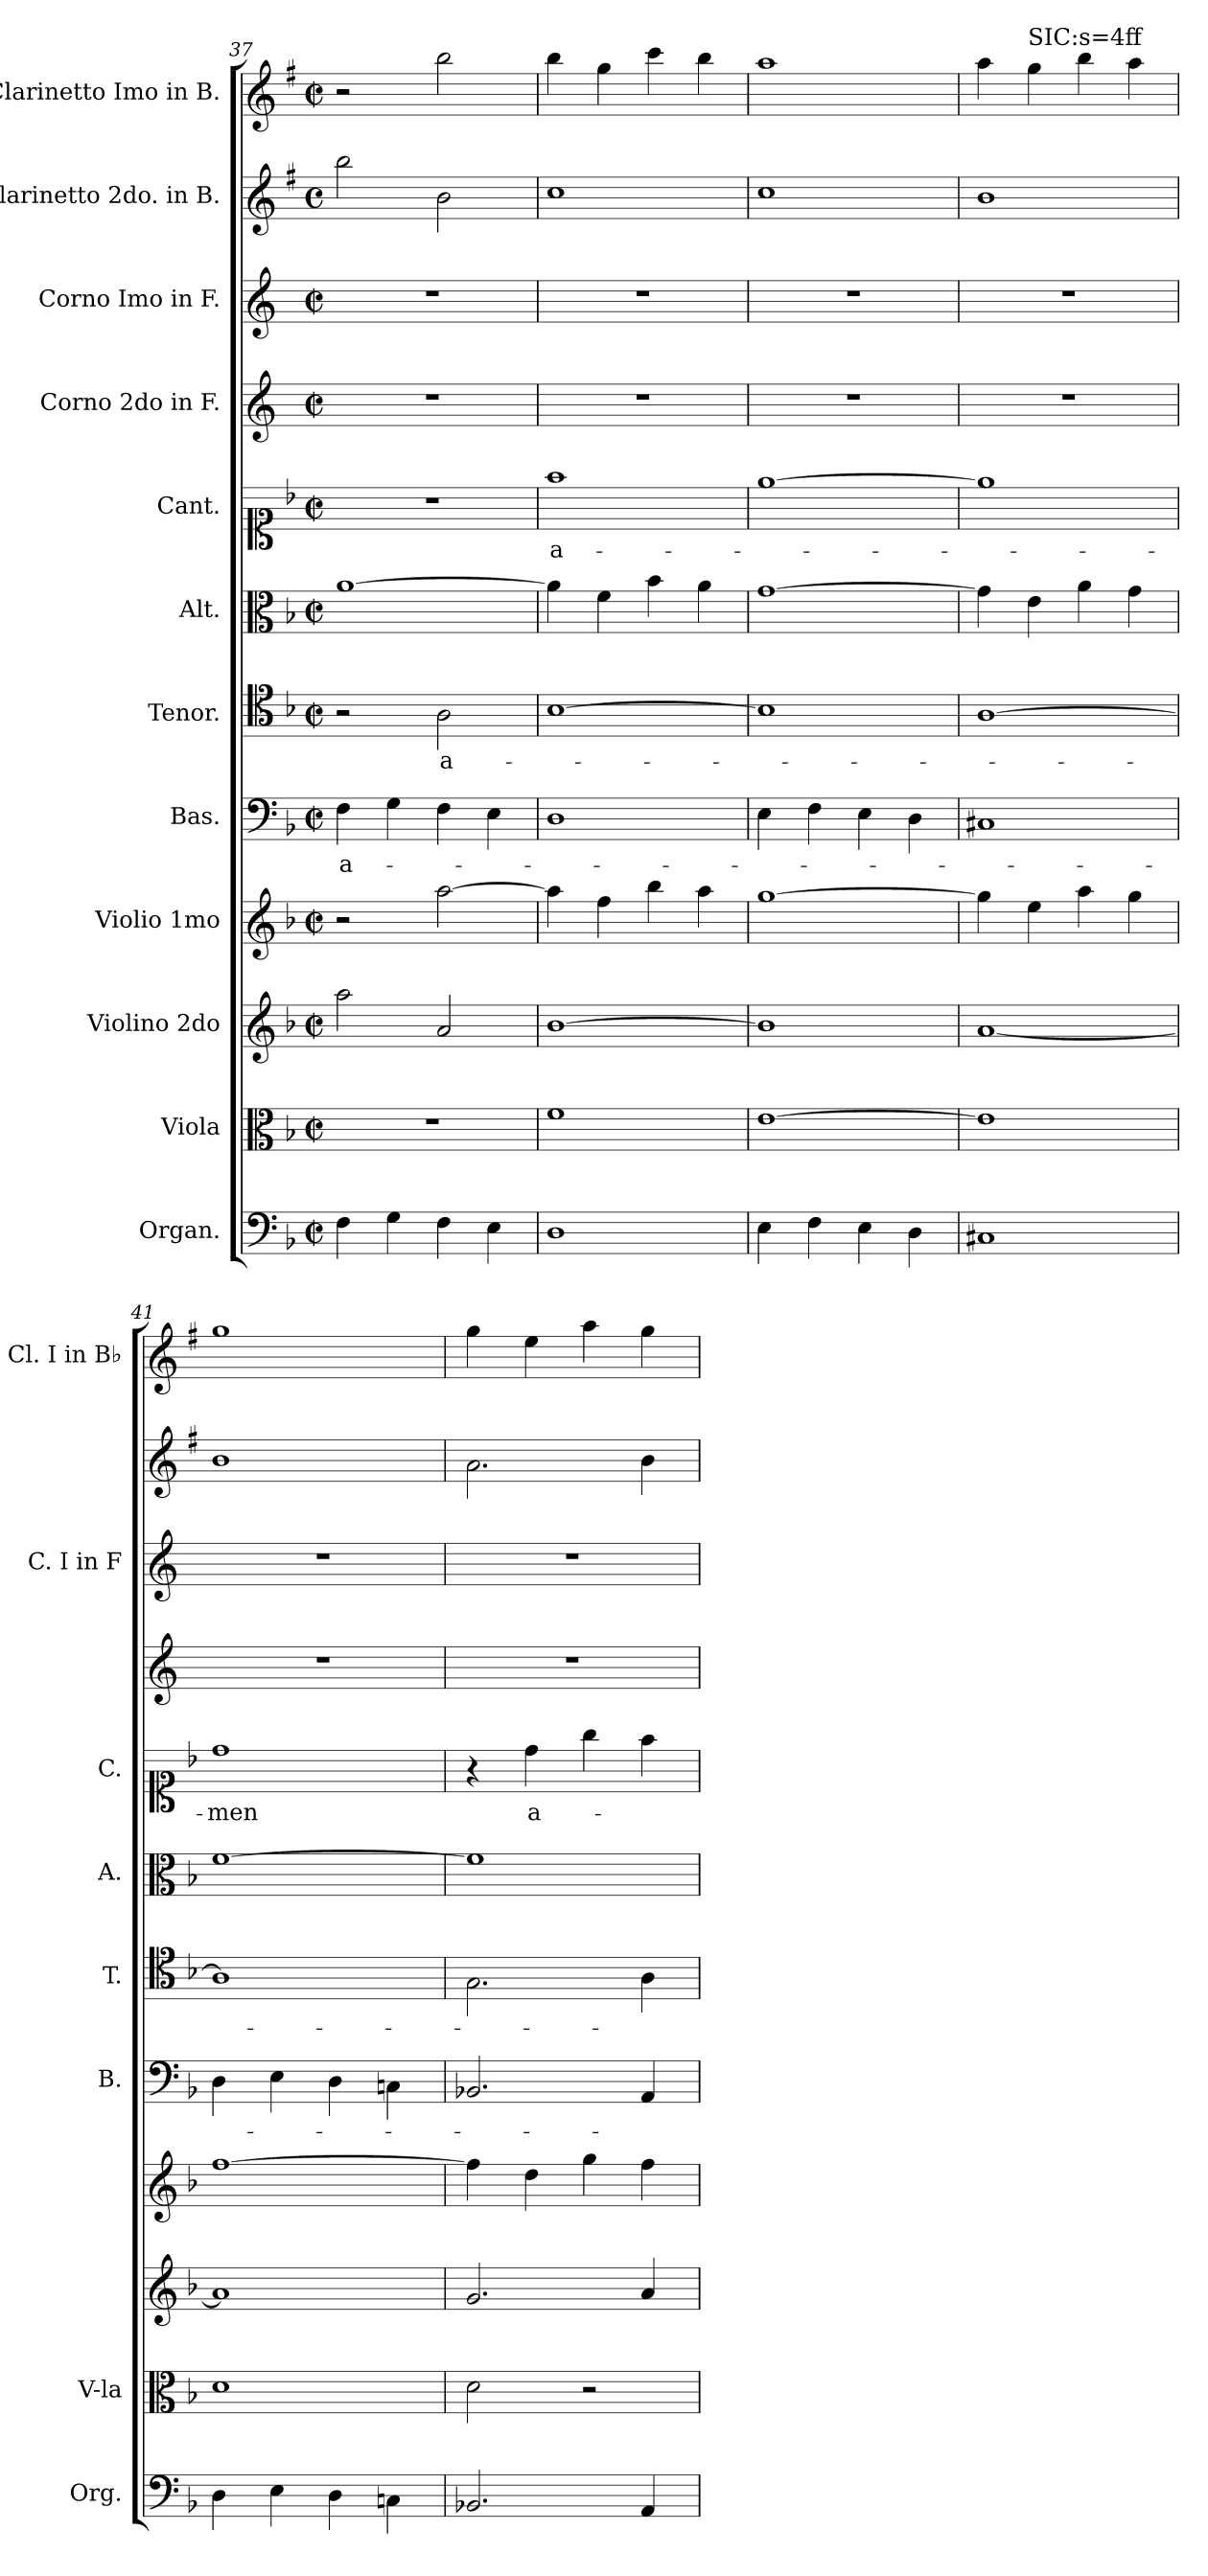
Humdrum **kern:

**kern	**kern	**kern	**kern	**kern	**text	**kern	**text	**kern	**kern	**text	**kern	**kern	**kern	**kern
*part12	*part11	*part10	*part9	*part8	*part8	*part7	*part7	*part6	*part5	*part5	*part4	*part3	*part2	*part1
*staff12	*staff11	*staff10	*staff9	*staff8	*staff8	*staff7	*staff7	*staff6	*staff5	*staff5	*staff4	*staff3	*staff2	*staff1
*I"Organ.	*I"Viola	*I"Violino 2do	*I"Violio 1mo	*I"Bas.	*	*I"Tenor.	*	*I"Alt.	*I"Cant.	*	*I"Corno 2do in F.	*I"Corno Imo in F.	*I"Clarinetto 2do. in B.	*I"Clarinetto Imo in B.
*I'Org.	*I'V-la	*	*	*I'B.	*	*I'T.	*	*I'A.	*I'C.	*	*	*I'C. I in F	*	*I'Cl. I in B♭
*clefF4	*clefC3	*clefG2	*clefG2	*clefF4	*	*clefC4	*	*clefC3	*clefC1	*	*clefG2	*clefG2	*clefG2	*clefG2
*	*	*	*	*	*	*	*	*	*	*	*ITrd4c7	*ITrd4c7	*ITrd1c2	*ITrd1c2
*k[b-]	*k[b-]	*k[b-]	*k[b-]	*k[b-]	*	*k[b-]	*	*k[b-]	*k[b-]	*	*k[b-]	*k[b-]	*k[b-]	*k[b-]
*d:	*d:	*d:	*d:	*d:	*	*d:	*	*d:	*d:	*	*d:	*d:	*d:	*d:
*M2/2	*M2/2	*M2/2	*M2/2	*M2/2	*	*M2/2	*	*M2/2	*M2/2	*	*M2/2	*M2/2	*M2/2	*M2/2
*met(c|)	*met(c|)	*met(c|)	*met(c|)	*met(c|)	*	*met(c|)	*	*met(c|)	*met(c|)	*	*met(c|)	*met(c|)	*met(c)	*met(c|)
=37	=37	=37	=37	=37	=37	=37	=37	=37	=37	=37	=37	=37	=37	=37
4F\	1r	2aa\	2r	4F\	a-	2r	.	[1a	1r	.	1r	1r	2aa\	2r
4G\	.	.	.	4G\	.	.	.	.	.	.	.	.	.	.
4F\	.	2a/	[2aa\	4F\	.	2A\	a-	.	.	.	.	.	2a\	2aa\
4E\	.	.	.	4E\	.	.	.	.	.	.	.	.	.	.
=38	=38	=38	=38	=38	=38	=38	=38	=38	=38	=38	=38	=38	=38	=38
1D	1f	[1b-	4aa\]	1D	.	[1B-	.	4a\]	1ff	a-	1r	1r	1b-	4aa\
.	.	.	4ff\	.	.	.	.	4f\	.	.	.	.	.	4ff\
.	.	.	4bb-\	.	.	.	.	4b-\	.	.	.	.	.	4bb-\
.	.	.	4aa\	.	.	.	.	4a\	.	.	.	.	.	4aa\
=39	=39	=39	=39	=39	=39	=39	=39	=39	=39	=39	=39	=39	=39	=39
4E\	[1e	1b-]	[1gg	4E\	.	1B-]	.	[1g	[1ee	.	1r	1r	1b-	1gg
4F\	.	.	.	4F\	.	.	.	.	.	.	.	.	.	.
4E\	.	.	.	4E\	.	.	.	.	.	.	.	.	.	.
4D\	.	.	.	4D\	.	.	.	.	.	.	.	.	.	.
=40	=40	=40	=40	=40	=40	=40	=40	=40	=40	=40	=40	=40	=40	=40
1C#X	1e]	[1a	4gg\]	1C#X	.	[1A	.	4g\]	1ee]	.	1r	1r	1a	4gg\
!	!	!	!	!	!	!	!	!	!	!	!	!	!	!LO:TX:a:t=SIC&colon;s=4ff
.	.	.	4ee\	.	.	.	.	4e\	.	.	.	.	.	4ff\
.	.	.	4aa\	.	.	.	.	4a\	.	.	.	.	.	4aa\
.	.	.	4gg\	.	.	.	.	4g\	.	.	.	.	.	4gg\
=41	=41	=41	=41	=41	=41	=41	=41	=41	=41	=41	=41	=41	=41	=41
4D\	1d	1a]	[1ff	4D\	.	1A]	.	[1f	1dd	-men	1r	1r	1a	1ff
4E\	.	.	.	4E\	.	.	.	.	.	.	.	.	.	.
4D\	.	.	.	4D\	.	.	.	.	.	.	.	.	.	.
4Cn\	.	.	.	4Cn\	.	.	.	.	.	.	.	.	.	.
=42	=42	=42	=42	=42	=42	=42	=42	=42	=42	=42	=42	=42	=42	=42
2.BB-X/	2d\	2.g/	4ff\]	2.BB-X/	.	2.G\	.	1f]	4r	.	1r	1r	2.g\	4ff\
.	.	.	4dd\	.	.	.	.	.	4dd\	a-	.	.	.	4dd\
.	2r	.	4gg\	.	.	.	.	.	4gg\	.	.	.	.	4gg\
4AA/	.	4a/	4ff\	4AA/	.	4A\	.	.	4ff\	.	.	.	4a\	4ff\
=	=	=	=	=	=	=	=	=	=	=	=	=	=	=
*-	*-	*-	*-	*-	*-	*-	*-	*-	*-	*-	*-	*-	*-	*-
